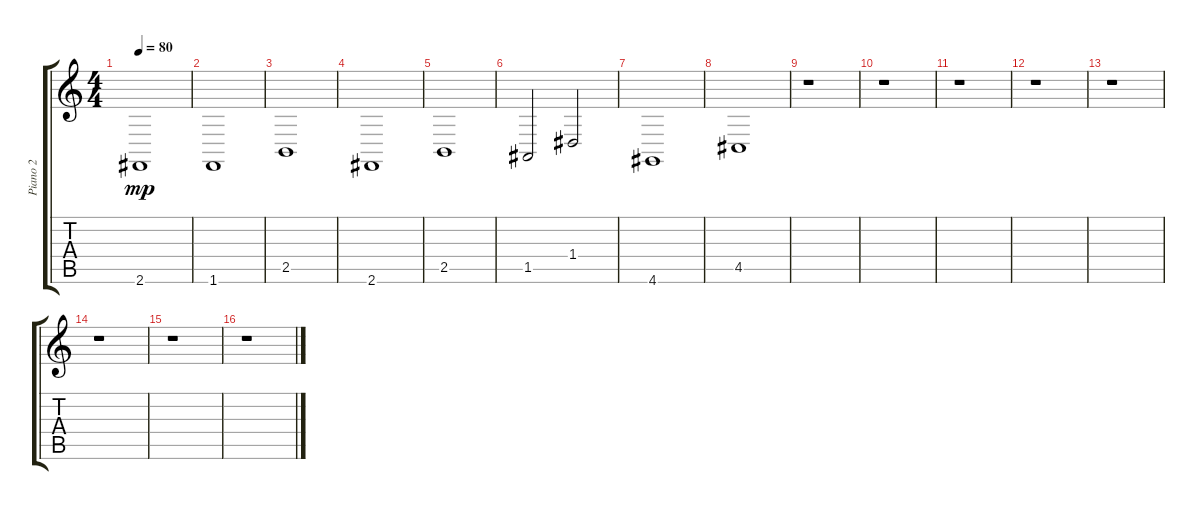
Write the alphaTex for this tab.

\track ("Piano 2" "Piano 2") {instrument acousticgrandpiano}
\staff {score tabs}
\tuning (E4 B3 G3 D3 A2 E2) {hide}
\ts (4 4)
\tempo 80
\clef g2
\ks c
2.6.1{dy mp} |
1.6.1 |
2.5.1 |
2.6.1 |
2.5.1 |
1.5.2 1.4.2 |
4.6.1 |
4.5.1 |
r.1 |
r.1 |
r.1 |
r.1 |
r.1 |
r.1 |
r.1 |
r.1
